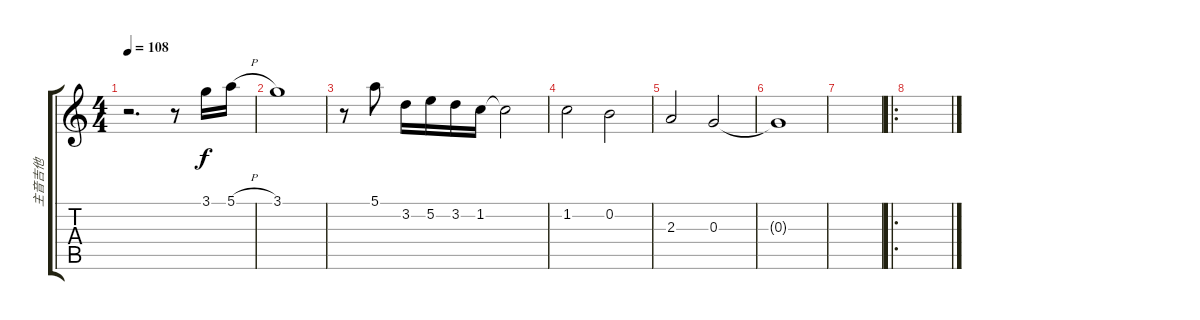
\track ("主音吉他" "主音吉他") {instrument acousticguitarsteel}
\staff {score tabs}
\tuning (E4 B3 G3 D3 A2 E2) {hide}
\ts (4 4)
\tempo 108
\clef g2
\ks c
r.2{d dy f instrument acousticguitarsteel} r.8 3.1.16 5.1{h}.16 |
3.1.1 |
r.8 5.1.8 3.2.16 5.2.16 3.2.16 1.2.16 1.2{t}.2 |
1.2.2 0.2.2 |
2.3.2 0.3.2 |
0.3{t}.1 |
|
\ro
